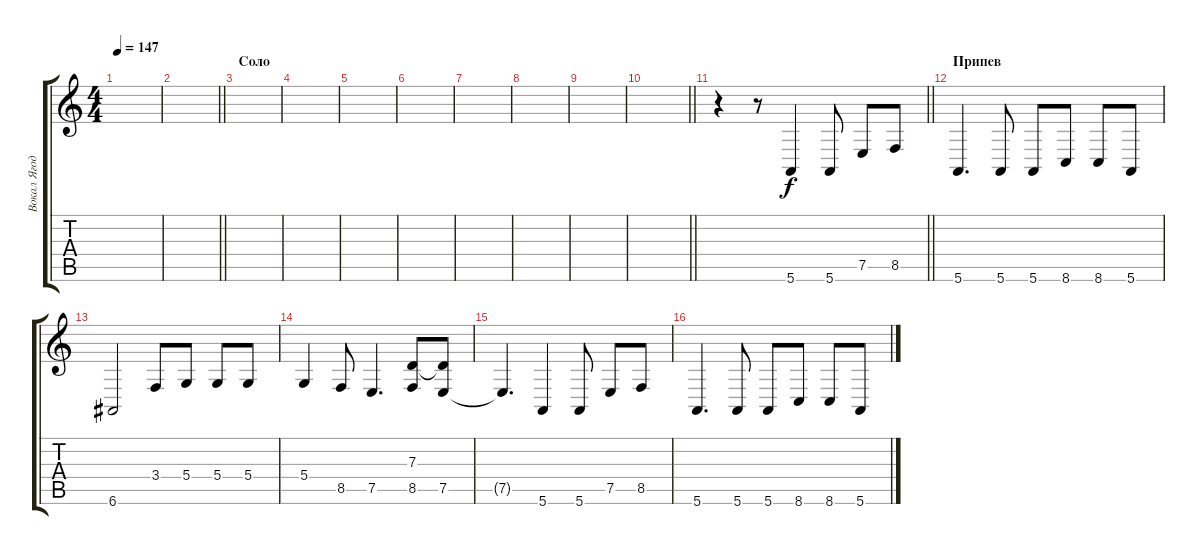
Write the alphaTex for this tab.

\track ("Вокал Ягода" "Вокал Ягод") {instrument bassoon}
\staff {score tabs}
\tuning (E4 B3 G3 D3 A2 E2) {hide}
\ts (4 4)
\tempo 147
\clef g2
\ks c
|
\barLineRight lightlight
|
\section ("" "Соло")
|
|
|
|
|
|
|
\barLineRight lightlight
|
\barLineRight lightlight
r.4 r.8 5.6.4 5.6.8 7.5.8 8.5.8 |
\section ("" "Припев")
5.6.4{d} 5.6.8 5.6.8 8.6.8 8.6.8 5.6.8 |
6.6.2 3.4.8 5.4.8 5.4.8 5.4.8 |
5.4.4 8.5.8 7.5.4{d} (7.3 8.5).8 (7.3{t} 7.5).8 |
7.5{t}.4{d} 5.6.4 5.6.8 7.5.8 8.5.8 |
5.6.4{d} 5.6.8 5.6.8 8.6.8 8.6.8 5.6.8
